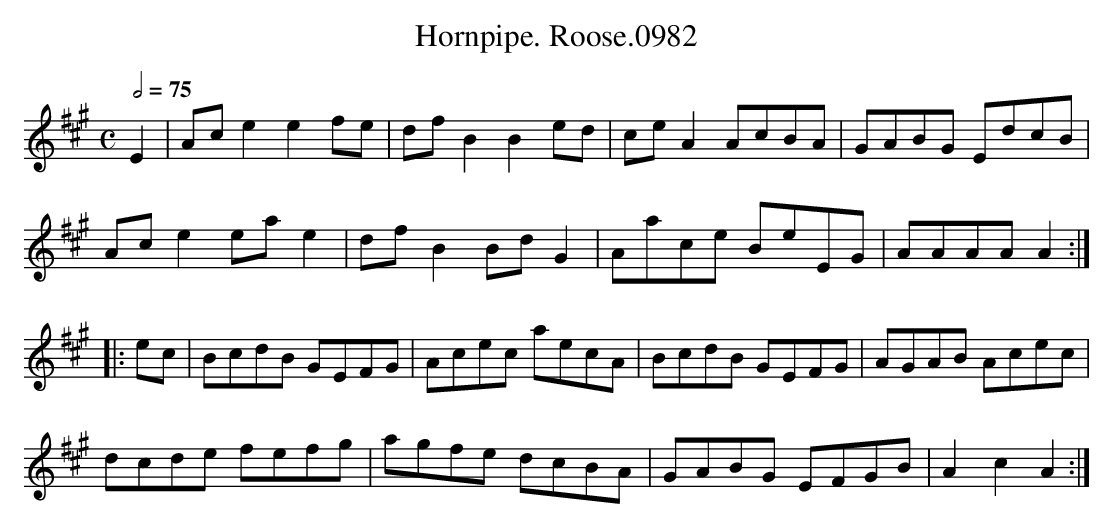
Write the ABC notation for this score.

X:1
T:Hornpipe. Roose.0982
M:C
L:1/8
Q:2/4=75
K:A
E2 | Ace2 e2fe | dfB2 B2ed | ceA2 AcBA | GABG EdcB |
Ace2 eae2 | dfB2 BdG2 | Aace BeEG | AAAA A2 :|
|: ec | BcdB GEFG | Acec aecA | BcdB GEFG | AGAB Acec |
dcde fefg | agfe dcBA | GABG EFGB | A2c2 A2 :|
